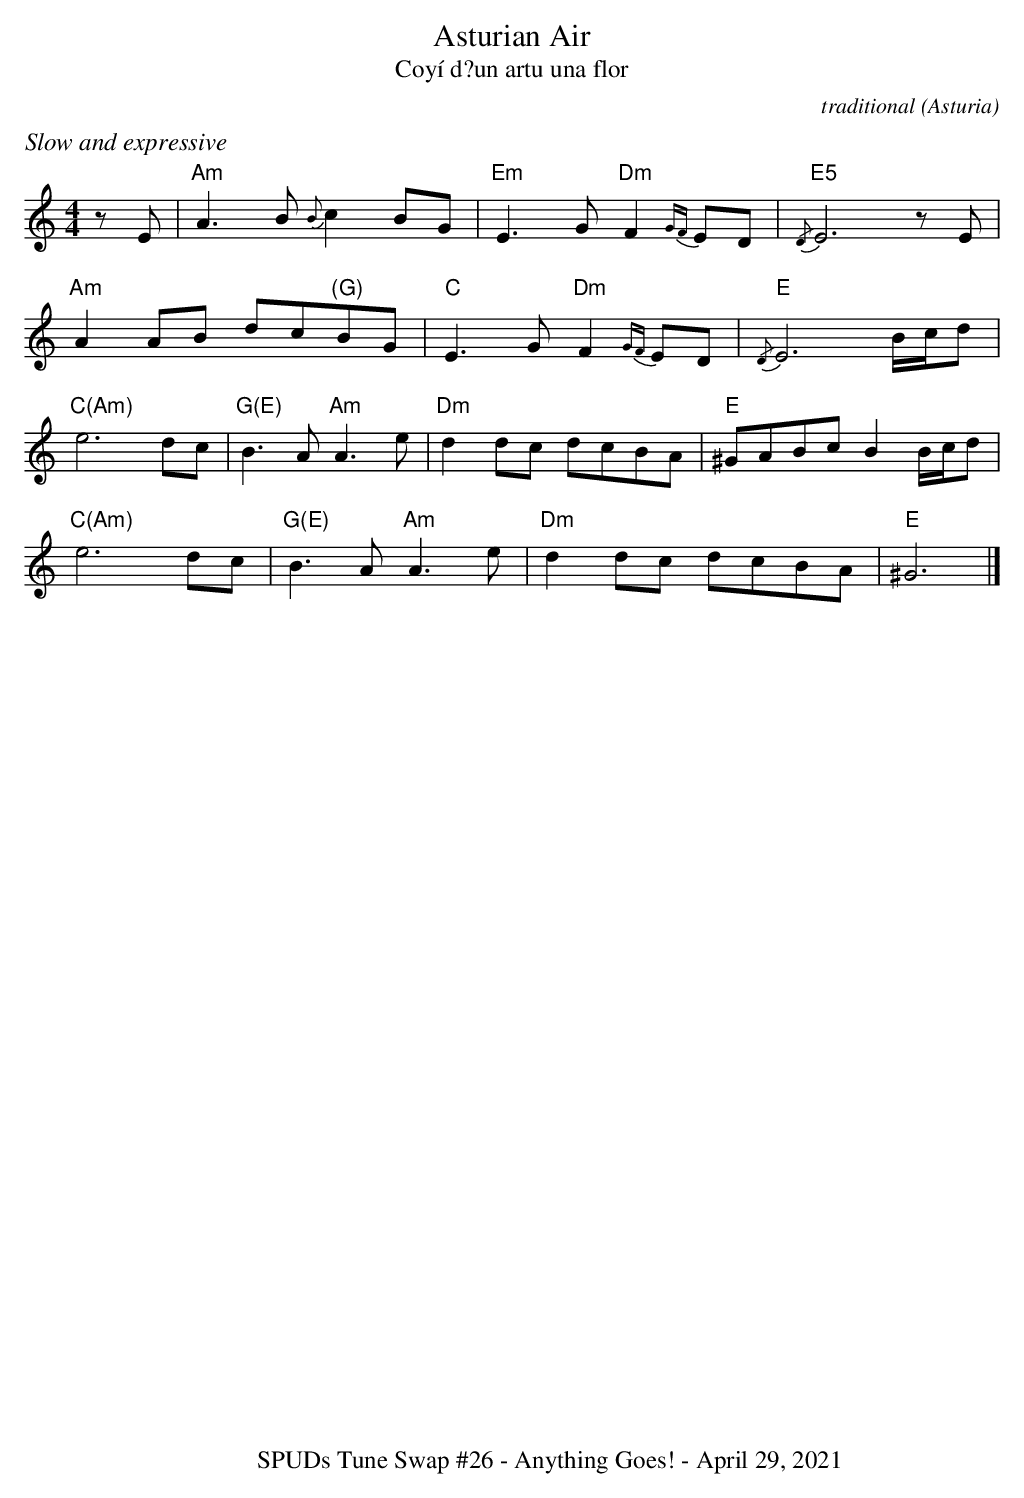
X:1
T: Asturian Air
T: Coyí d?un artu una flor
C: traditional
O: Asturia
M: 4/4
L: 1/8
Q: 1/4=70
K: A minor % no sharps
%%text $1Slow and expressive$0
zE | \
"Am"A3 B {B}c2 BG |  "Em"E3G "Dm"F2{GF} ED | "E5"{/D}E6 zE |
"Am"A2AB dc"(G)"BG |  "C"E3G "Dm"F2{GF} ED | "E" {/D}E6  B/c/d |
"C(Am)"e6 dc | "G(E)"B3A "Am"A3e | "Dm"d2dc dcBA | "E"^GABc B2 B/c/d |
"C(Am)"e6 dc | "G(E)"B3A "Am"A3e | "Dm"d2dc dcBA | "E"^G6 |]
